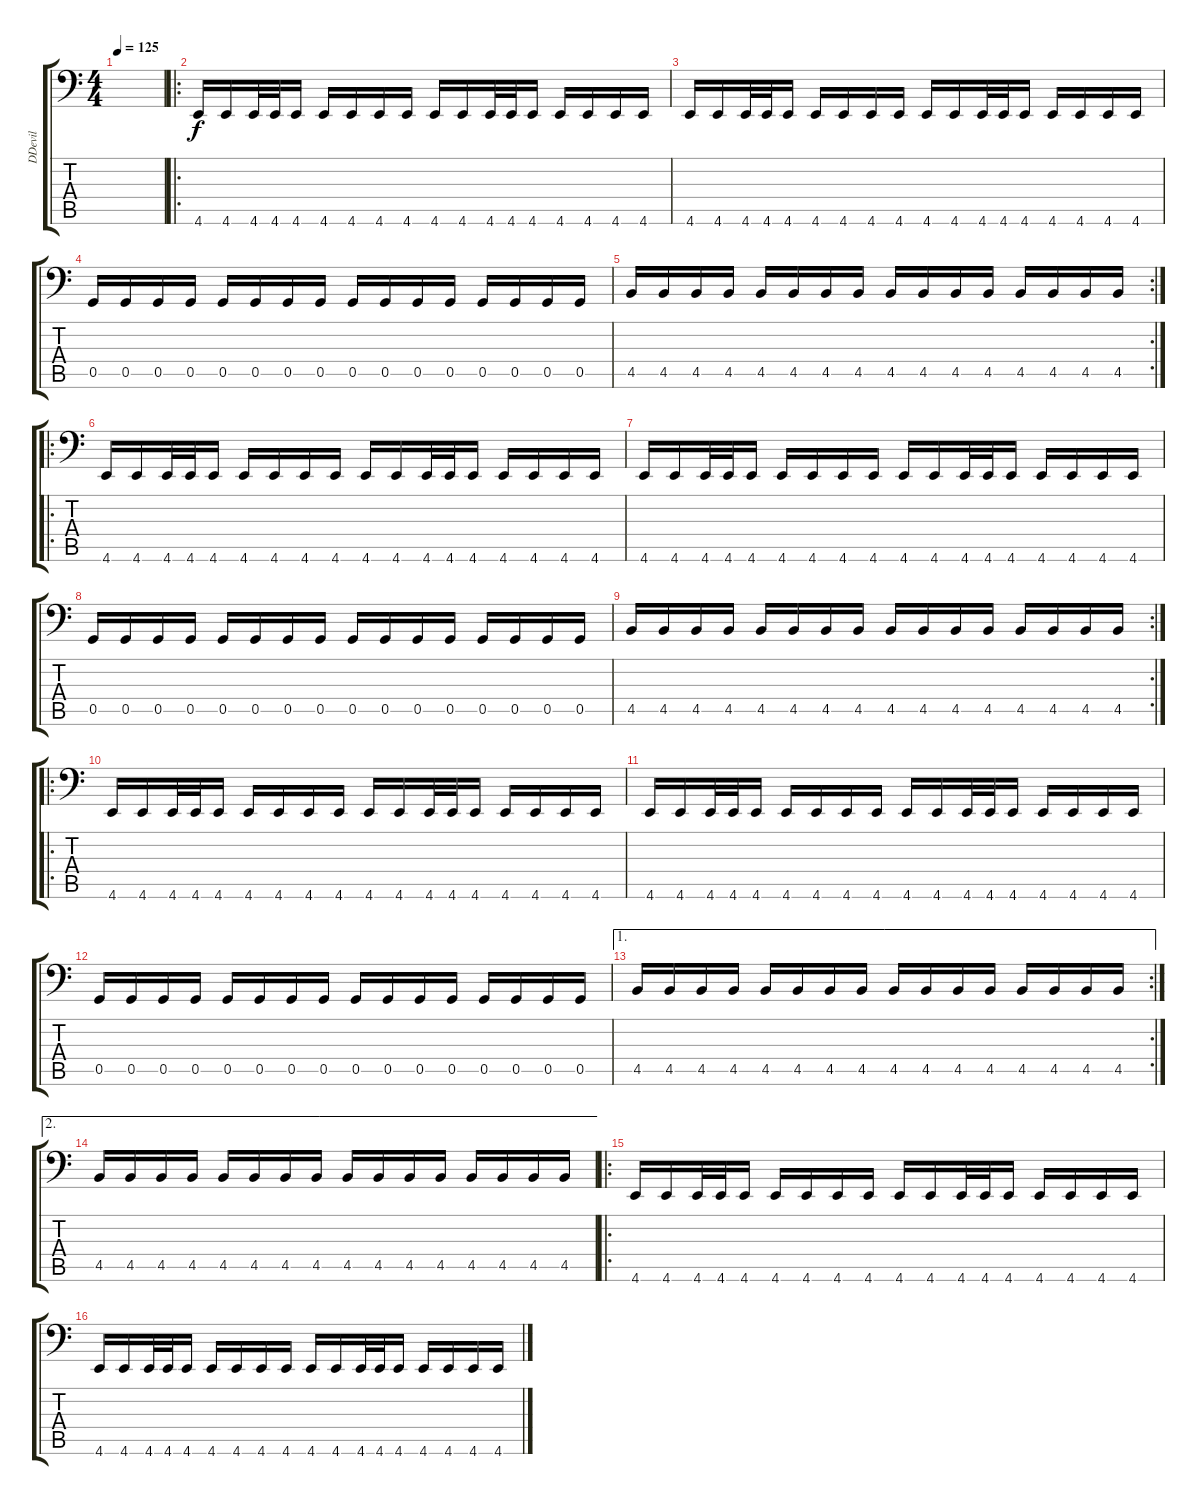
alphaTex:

\track ("DDevil" "DDevil") {instrument electricbassfinger}
\staff {score tabs}
\tuning (D3 A2 F2 C2 G1 C1) {hide}
\ts (4 4)
\tempo 125
\clef f4
\ks c
|
\ro
4.6.16 4.6.16 4.6.32 4.6.32 4.6.16 4.6.16 4.6.16 4.6.16 4.6.16 4.6.16 4.6.16 4.6.32 4.6.32 4.6.16 4.6.16 4.6.16 4.6.16 4.6.16 |
4.6.16 4.6.16 4.6.32 4.6.32 4.6.16 4.6.16 4.6.16 4.6.16 4.6.16 4.6.16 4.6.16 4.6.32 4.6.32 4.6.16 4.6.16 4.6.16 4.6.16 4.6.16 |
0.5.16 0.5.16 0.5.16 0.5.16 0.5.16 0.5.16 0.5.16 0.5.16 0.5.16 0.5.16 0.5.16 0.5.16 0.5.16 0.5.16 0.5.16 0.5.16 |
\rc 2
4.5.16 4.5.16 4.5.16 4.5.16 4.5.16 4.5.16 4.5.16 4.5.16 4.5.16 4.5.16 4.5.16 4.5.16 4.5.16 4.5.16 4.5.16 4.5.16 |
\ro
4.6.16 4.6.16 4.6.32 4.6.32 4.6.16 4.6.16 4.6.16 4.6.16 4.6.16 4.6.16 4.6.16 4.6.32 4.6.32 4.6.16 4.6.16 4.6.16 4.6.16 4.6.16 |
4.6.16 4.6.16 4.6.32 4.6.32 4.6.16 4.6.16 4.6.16 4.6.16 4.6.16 4.6.16 4.6.16 4.6.32 4.6.32 4.6.16 4.6.16 4.6.16 4.6.16 4.6.16 |
0.5.16 0.5.16 0.5.16 0.5.16 0.5.16 0.5.16 0.5.16 0.5.16 0.5.16 0.5.16 0.5.16 0.5.16 0.5.16 0.5.16 0.5.16 0.5.16 |
\rc 2
4.5.16 4.5.16 4.5.16 4.5.16 4.5.16 4.5.16 4.5.16 4.5.16 4.5.16 4.5.16 4.5.16 4.5.16 4.5.16 4.5.16 4.5.16 4.5.16 |
\ro
4.6.16 4.6.16 4.6.32 4.6.32 4.6.16 4.6.16 4.6.16 4.6.16 4.6.16 4.6.16 4.6.16 4.6.32 4.6.32 4.6.16 4.6.16 4.6.16 4.6.16 4.6.16 |
4.6.16 4.6.16 4.6.32 4.6.32 4.6.16 4.6.16 4.6.16 4.6.16 4.6.16 4.6.16 4.6.16 4.6.32 4.6.32 4.6.16 4.6.16 4.6.16 4.6.16 4.6.16 |
0.5.16 0.5.16 0.5.16 0.5.16 0.5.16 0.5.16 0.5.16 0.5.16 0.5.16 0.5.16 0.5.16 0.5.16 0.5.16 0.5.16 0.5.16 0.5.16 |
\ae 1
\rc 2
4.5.16 4.5.16 4.5.16 4.5.16 4.5.16 4.5.16 4.5.16 4.5.16 4.5.16 4.5.16 4.5.16 4.5.16 4.5.16 4.5.16 4.5.16 4.5.16 |
\ae 2
4.5.16 4.5.16 4.5.16 4.5.16 4.5.16 4.5.16 4.5.16 4.5.16 4.5.16 4.5.16 4.5.16 4.5.16 4.5.16 4.5.16 4.5.16 4.5.16 |
\ro
4.6.16 4.6.16 4.6.32 4.6.32 4.6.16 4.6.16 4.6.16 4.6.16 4.6.16 4.6.16 4.6.16 4.6.32 4.6.32 4.6.16 4.6.16 4.6.16 4.6.16 4.6.16 |
4.6.16 4.6.16 4.6.32 4.6.32 4.6.16 4.6.16 4.6.16 4.6.16 4.6.16 4.6.16 4.6.16 4.6.32 4.6.32 4.6.16 4.6.16 4.6.16 4.6.16 4.6.16
